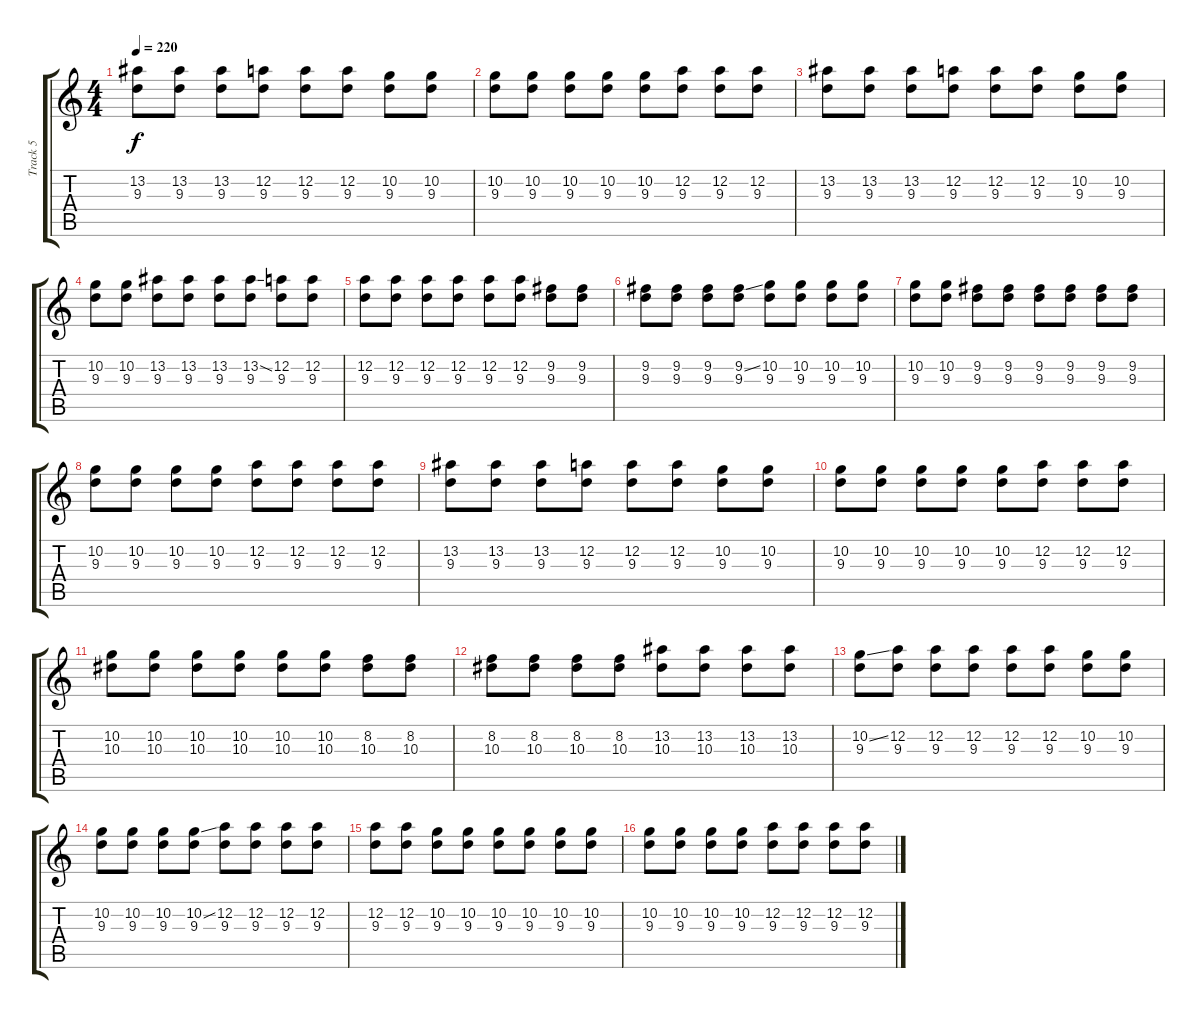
\track ("Track 5" "Track 5") {instrument distortionguitar}
\staff {score tabs}
\tuning (D4 A3 F3 C3 G2 D2) {hide}
\ts (4 4)
\tempo 220
\clef g2
\ks c
(13.2 9.3).8{dy f} (13.2 9.3).8 (13.2 9.3).8 (12.2 9.3).8 (12.2 9.3).8 (12.2 9.3).8 (10.2 9.3).8 (10.2 9.3).8 |
(10.2 9.3).8 (10.2 9.3).8 (10.2 9.3).8 (10.2 9.3).8 (10.2 9.3).8 (12.2 9.3).8 (12.2 9.3).8 (12.2 9.3).8 |
(13.2 9.3).8 (13.2 9.3).8 (13.2 9.3).8 (12.2 9.3).8 (12.2 9.3).8 (12.2 9.3).8 (10.2 9.3).8 (10.2 9.3).8 |
(10.2 9.3).8 (10.2 9.3).8 (13.2 9.3).8 (13.2 9.3).8 (13.2 9.3).8 (13.2{ss} 9.3).8 (12.2 9.3).8 (12.2 9.3).8 |
(12.2 9.3).8 (12.2 9.3).8 (12.2 9.3).8 (12.2 9.3).8 (12.2 9.3).8 (12.2 9.3).8 (9.2 9.3).8 (9.2 9.3).8 |
(9.2 9.3).8 (9.2 9.3).8 (9.2 9.3).8 (9.2{ss} 9.3).8 (10.2 9.3).8 (10.2 9.3).8 (10.2 9.3).8 (10.2 9.3).8 |
(10.2 9.3).8 (10.2 9.3).8 (9.2 9.3).8 (9.2 9.3).8 (9.2 9.3).8 (9.2 9.3).8 (9.2 9.3).8 (9.2 9.3).8 |
(10.2 9.3).8 (10.2 9.3).8 (10.2 9.3).8 (10.2 9.3).8 (12.2 9.3).8 (12.2 9.3).8 (12.2 9.3).8 (12.2 9.3).8 |
(13.2 9.3).8 (13.2 9.3).8 (13.2 9.3).8 (12.2 9.3).8 (12.2 9.3).8 (12.2 9.3).8 (10.2 9.3).8 (10.2 9.3).8 |
(10.2 9.3).8 (10.2 9.3).8 (10.2 9.3).8 (10.2 9.3).8 (10.2 9.3).8 (12.2 9.3).8 (12.2 9.3).8 (12.2 9.3).8 |
(10.2 10.3).8 (10.2 10.3).8 (10.2 10.3).8 (10.2 10.3).8 (10.2 10.3).8 (10.2 10.3).8 (8.2 10.3).8 (8.2 10.3).8 |
(8.2 10.3).8 (8.2 10.3).8 (8.2 10.3).8 (8.2 10.3).8 (13.2 10.3).8 (13.2 10.3).8 (13.2 10.3).8 (13.2 10.3).8 |
(10.2{ss} 9.3).8 (12.2 9.3).8 (12.2 9.3).8 (12.2 9.3).8 (12.2 9.3).8 (12.2 9.3).8 (10.2 9.3).8 (10.2 9.3).8 |
(10.2 9.3).8 (10.2 9.3).8 (10.2 9.3).8 (10.2{ss} 9.3).8 (12.2 9.3).8 (12.2 9.3).8 (12.2 9.3).8 (12.2 9.3).8 |
(12.2 9.3).8 (12.2 9.3).8 (10.2 9.3).8 (10.2 9.3).8 (10.2 9.3).8 (10.2 9.3).8 (10.2 9.3).8 (10.2 9.3).8 |
(10.2 9.3).8 (10.2 9.3).8 (10.2 9.3).8 (10.2 9.3).8 (12.2 9.3).8 (12.2 9.3).8 (12.2 9.3).8 (12.2 9.3).8
